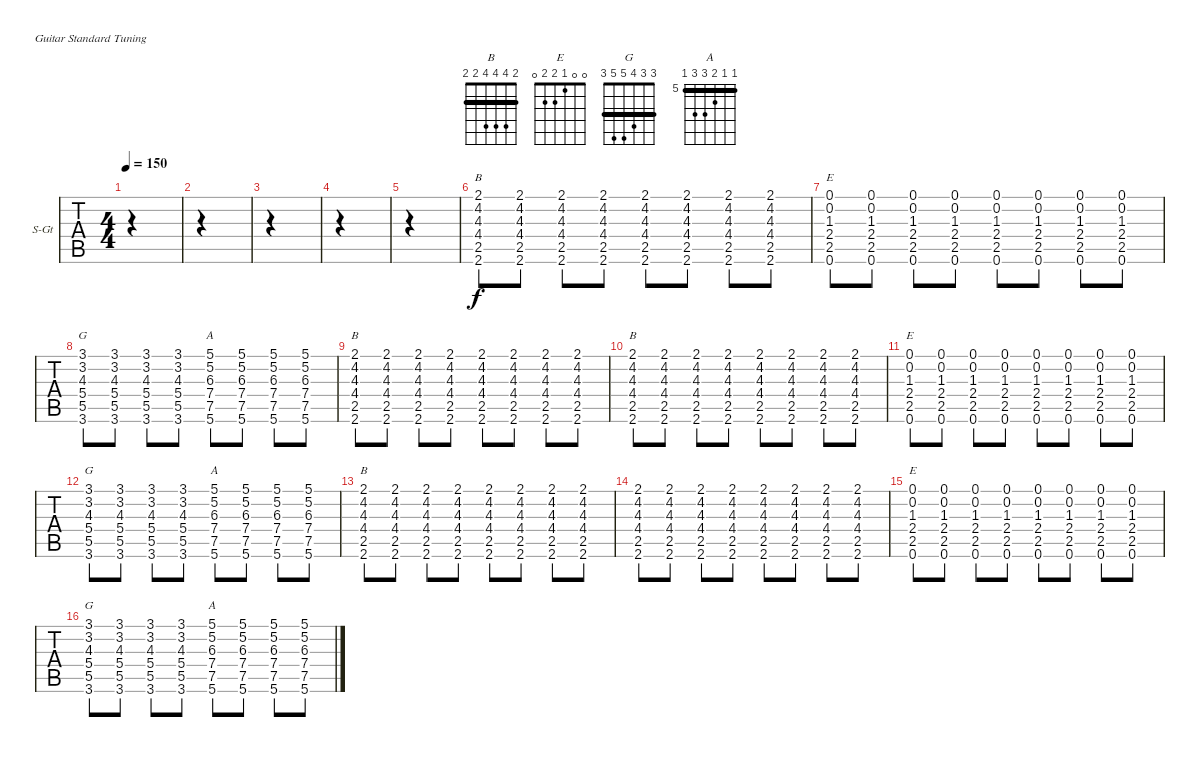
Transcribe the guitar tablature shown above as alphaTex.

\defaultSystemsLayout 4
\bracketExtendMode groupsimilarinstruments
\firstSystemTrackNameOrientation horizontal
\otherSystemsTrackNameOrientation horizontal
\track ("Steel Guitar" "S-Gt") {instrument acousticguitarsteel}
\staff {tabs}
\tuning (E4 B3 G3 D3 A2 E2)
\chord ("B" 2 4 4 4 2 x) {barre 2}
\chord ("E" 0 0 1 2 2 0)
\chord ("G" 3 3 4 5 5 3) {barre (3 3)}
\chord ("A" 5 5 6 7 7 5) {firstfret 5 barre (5 5)}
\chord ("B" 2 4 4 4 2 2) {barre (2 2)}
\ts (4 4)
\tempo 150
\clef g2
\ks c
|
|
|
|
|
(4.3 4.4 2.5 2.6 4.2 2.1).8{ch "B"} (4.3 4.4 2.5 2.6 4.2 2.1).8 (4.3 4.4 2.5 2.6 4.2 2.1).8 (4.3 4.4 2.5 2.6 4.2 2.1).8 (4.3 4.4 2.5 2.6 4.2 2.1).8 (4.3 4.4 2.5 2.6 4.2 2.1).8 (4.3 4.4 2.5 2.6 4.2 2.1).8 (4.3 4.4 2.5 2.6 4.2 2.1).8 |
(2.4 2.5 0.6 0.1 0.2 1.3).8{ch "E"} (2.4 2.5 0.6 1.3 0.2 0.1).8 (2.4 2.5 0.6 1.3 0.2 0.1).8 (2.4 2.5 0.6 1.3 0.2 0.1).8 (2.4 2.5 0.6 0.2 0.1 1.3).8 (2.4 2.5 0.6 1.3 0.2 0.1).8 (2.4 2.5 0.6 0.1 0.2 1.3).8 (2.4 2.5 0.6 1.3 0.2 0.1).8 |
(5.4 5.5 3.6 4.3 3.2 3.1).8{ch "G"} (5.4 5.5 3.6 3.1 3.2 4.3).8 (5.4 5.5 3.6 4.3 3.2 3.1).8 (5.4 5.5 3.6 3.1 3.2 4.3).8 (7.4 7.5 5.6 6.3 5.2 5.1).8{ch "A"} (7.4 7.5 5.6 5.1 5.2 6.3).8 (7.4 7.5 5.6 6.3 5.2 5.1).8 (7.4 7.5 5.6 5.1 5.2 6.3).8 |
(4.3 4.4 2.5 2.6 4.2 2.1).8{ch "B"} (4.3 4.4 2.5 2.6 4.2 2.1).8 (4.3 4.4 2.5 2.6 4.2 2.1).8 (4.3 4.4 2.5 2.6 4.2 2.1).8 (4.3 4.4 2.5 2.6 4.2 2.1).8 (4.3 4.4 2.5 2.6 4.2 2.1).8 (4.3 4.4 2.5 2.6 4.2 2.1).8 (4.3 4.4 2.5 2.6 4.2 2.1).8 |
(4.3 4.4 2.5 2.6 4.2 2.1).8{ch "B"} (4.3 4.4 2.5 2.6 4.2 2.1).8 (4.3 4.4 2.5 2.6 4.2 2.1).8 (4.3 4.4 2.5 2.6 4.2 2.1).8 (4.3 4.4 2.5 2.6 4.2 2.1).8 (4.3 4.4 2.5 2.6 4.2 2.1).8 (4.3 4.4 2.5 2.6 4.2 2.1).8 (4.3 4.4 2.5 2.6 4.2 2.1).8 |
(2.4 2.5 0.6 0.1 0.2 1.3).8{ch "E"} (2.4 2.5 0.6 1.3 0.2 0.1).8 (2.4 2.5 0.6 1.3 0.2 0.1).8 (2.4 2.5 0.6 1.3 0.2 0.1).8 (2.4 2.5 0.6 0.2 0.1 1.3).8 (2.4 2.5 0.6 1.3 0.2 0.1).8 (2.4 2.5 0.6 0.1 0.2 1.3).8 (2.4 2.5 0.6 1.3 0.2 0.1).8 |
(5.4 5.5 3.6 4.3 3.2 3.1).8{ch "G"} (5.4 5.5 3.6 3.1 3.2 4.3).8 (5.4 5.5 3.6 4.3 3.2 3.1).8 (5.4 5.5 3.6 3.1 3.2 4.3).8 (7.4 7.5 5.6 6.3 5.2 5.1).8{ch "A"} (7.4 7.5 5.6 5.1 5.2 6.3).8 (7.4 7.5 5.6 6.3 5.2 5.1).8 (7.4 7.5 5.6 5.1 5.2 6.3).8 |
(4.3 4.4 2.5 2.6 4.2 2.1).8{ch "B"} (4.3 4.4 2.5 2.6 4.2 2.1).8 (4.3 4.4 2.5 2.6 4.2 2.1).8 (4.3 4.4 2.5 2.6 4.2 2.1).8 (4.3 4.4 2.5 2.6 4.2 2.1).8 (4.3 4.4 2.5 2.6 4.2 2.1).8 (4.3 4.4 2.5 2.6 4.2 2.1).8 (4.3 4.4 2.5 2.6 4.2 2.1).8 |
(4.3 4.4 2.5 2.6 4.2 2.1).8 (4.3 4.4 2.5 2.6 4.2 2.1).8 (4.3 4.4 2.5 2.6 4.2 2.1).8 (4.3 4.4 2.5 2.6 4.2 2.1).8 (4.3 4.4 2.5 2.6 4.2 2.1).8 (4.3 4.4 2.5 2.6 4.2 2.1).8 (4.3 4.4 2.5 2.6 4.2 2.1).8 (4.3 4.4 2.5 2.6 4.2 2.1).8 |
(2.4 2.5 0.6 0.1 0.2 1.3).8{ch "E"} (2.4 2.5 0.6 1.3 0.2 0.1).8 (2.4 2.5 0.6 1.3 0.2 0.1).8 (2.4 2.5 0.6 1.3 0.2 0.1).8 (2.4 2.5 0.6 0.2 0.1 1.3).8 (2.4 2.5 0.6 1.3 0.2 0.1).8 (2.4 2.5 0.6 0.1 0.2 1.3).8 (2.4 2.5 0.6 1.3 0.2 0.1).8 |
(5.4 5.5 3.6 4.3 3.2 3.1).8{ch "G"} (5.4 5.5 3.6 3.1 3.2 4.3).8 (5.4 5.5 3.6 4.3 3.2 3.1).8 (5.4 5.5 3.6 3.1 3.2 4.3).8 (7.4 7.5 5.6 6.3 5.2 5.1).8{ch "A"} (7.4 7.5 5.6 5.1 5.2 6.3).8 (7.4 7.5 5.6 6.3 5.2 5.1).8 (7.4 7.5 5.6 5.1 5.2 6.3).8
